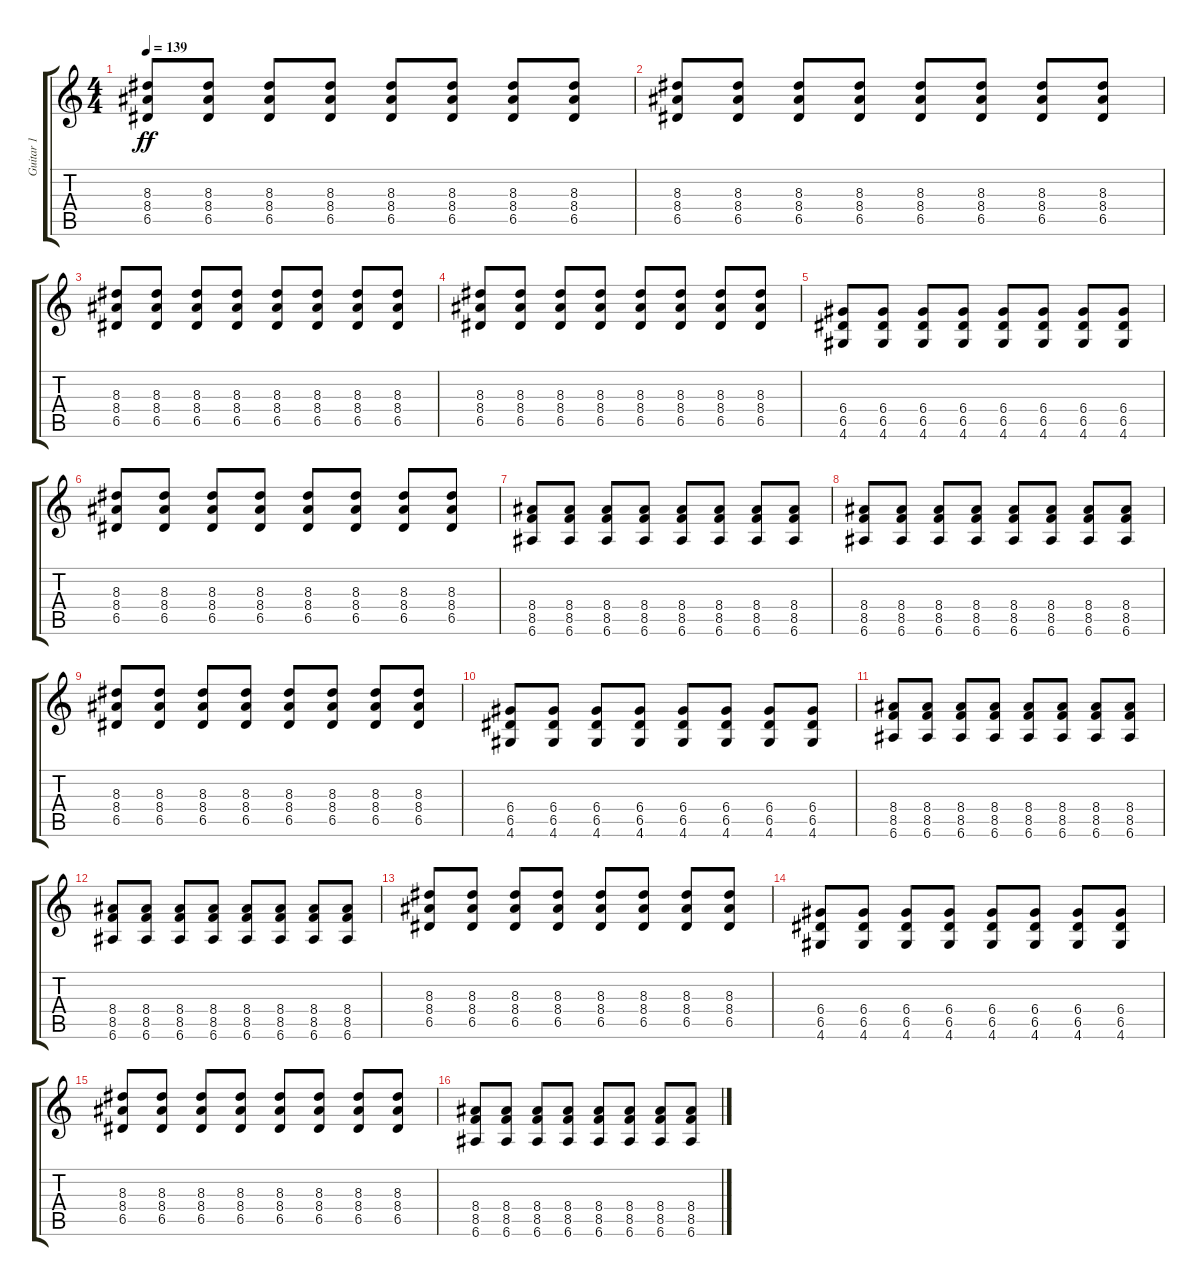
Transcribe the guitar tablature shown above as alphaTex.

\track ("Guitar 1" "Guitar 1") {solo instrument distortionguitar}
\staff {score tabs}
\tuning (E4 B3 G3 D3 A2 E2) {hide}
\ts (4 4)
\tempo 139
\clef g2
\ks c
(8.3 8.4 6.5).8{dy ff} (8.3 8.4 6.5).8 (8.3 8.4 6.5).8 (8.3 8.4 6.5).8 (8.3 8.4 6.5).8 (8.3 8.4 6.5).8 (8.3 8.4 6.5).8 (8.3 8.4 6.5).8 |
(8.3 8.4 6.5).8 (8.3 8.4 6.5).8 (8.3 8.4 6.5).8 (8.3 8.4 6.5).8 (8.3 8.4 6.5).8 (8.3 8.4 6.5).8 (8.3 8.4 6.5).8 (8.3 8.4 6.5).8 |
(8.3 8.4 6.5).8 (8.3 8.4 6.5).8 (8.3 8.4 6.5).8 (8.3 8.4 6.5).8 (8.3 8.4 6.5).8 (8.3 8.4 6.5).8 (8.3 8.4 6.5).8 (8.3 8.4 6.5).8 |
(8.3 8.4 6.5).8 (8.3 8.4 6.5).8 (8.3 8.4 6.5).8 (8.3 8.4 6.5).8 (8.3 8.4 6.5).8 (8.3 8.4 6.5).8 (8.3 8.4 6.5).8 (8.3 8.4 6.5).8 |
(6.4 6.5 4.6).8 (6.4 6.5 4.6).8 (6.4 6.5 4.6).8 (6.4 6.5 4.6).8 (6.4 6.5 4.6).8 (6.4 6.5 4.6).8 (6.4 6.5 4.6).8 (6.4 6.5 4.6).8 |
(8.3 8.4 6.5).8 (8.3 8.4 6.5).8 (8.3 8.4 6.5).8 (8.3 8.4 6.5).8 (8.3 8.4 6.5).8 (8.3 8.4 6.5).8 (8.3 8.4 6.5).8 (8.3 8.4 6.5).8 |
(8.4 8.5 6.6).8 (8.4 8.5 6.6).8 (8.4 8.5 6.6).8 (8.4 8.5 6.6).8 (8.4 8.5 6.6).8 (8.4 8.5 6.6).8 (8.4 8.5 6.6).8 (8.4 8.5 6.6).8 |
(8.4 8.5 6.6).8 (8.4 8.5 6.6).8 (8.4 8.5 6.6).8 (8.4 8.5 6.6).8 (8.4 8.5 6.6).8 (8.4 8.5 6.6).8 (8.4 8.5 6.6).8 (8.4 8.5 6.6).8 |
(8.3 8.4 6.5).8 (8.3 8.4 6.5).8 (8.3 8.4 6.5).8 (8.3 8.4 6.5).8 (8.3 8.4 6.5).8 (8.3 8.4 6.5).8 (8.3 8.4 6.5).8 (8.3 8.4 6.5).8 |
(6.4 6.5 4.6).8 (6.4 6.5 4.6).8 (6.4 6.5 4.6).8 (6.4 6.5 4.6).8 (6.4 6.5 4.6).8 (6.4 6.5 4.6).8 (6.4 6.5 4.6).8 (6.4 6.5 4.6).8 |
(8.4 8.5 6.6).8 (8.4 8.5 6.6).8 (8.4 8.5 6.6).8 (8.4 8.5 6.6).8 (8.4 8.5 6.6).8 (8.4 8.5 6.6).8 (8.4 8.5 6.6).8 (8.4 8.5 6.6).8 |
(8.4 8.5 6.6).8 (8.4 8.5 6.6).8 (8.4 8.5 6.6).8 (8.4 8.5 6.6).8 (8.4 8.5 6.6).8 (8.4 8.5 6.6).8 (8.4 8.5 6.6).8 (8.4 8.5 6.6).8 |
(8.3 8.4 6.5).8 (8.3 8.4 6.5).8 (8.3 8.4 6.5).8 (8.3 8.4 6.5).8 (8.3 8.4 6.5).8 (8.3 8.4 6.5).8 (8.3 8.4 6.5).8 (8.3 8.4 6.5).8 |
(6.4 6.5 4.6).8 (6.4 6.5 4.6).8 (6.4 6.5 4.6).8 (6.4 6.5 4.6).8 (6.4 6.5 4.6).8 (6.4 6.5 4.6).8 (6.4 6.5 4.6).8 (6.4 6.5 4.6).8 |
(8.3 8.4 6.5).8 (8.3 8.4 6.5).8 (8.3 8.4 6.5).8 (8.3 8.4 6.5).8 (8.3 8.4 6.5).8 (8.3 8.4 6.5).8 (8.3 8.4 6.5).8 (8.3 8.4 6.5).8 |
(8.4 8.5 6.6).8 (8.4 8.5 6.6).8 (8.4 8.5 6.6).8 (8.4 8.5 6.6).8 (8.4 8.5 6.6).8 (8.4 8.5 6.6).8 (8.4 8.5 6.6).8 (8.4 8.5 6.6).8
